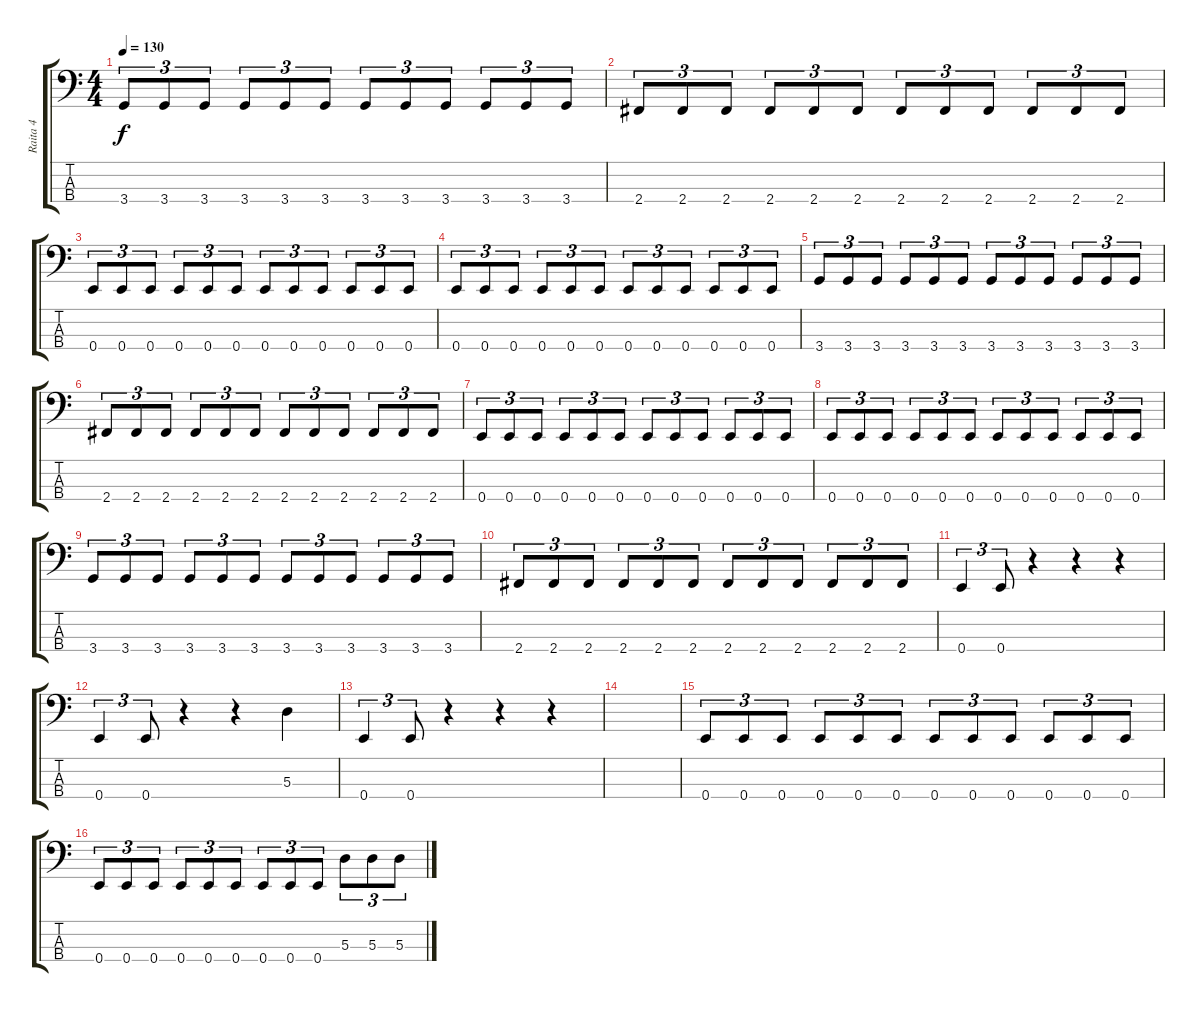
\track ("Raita 4" "Raita 4") {instrument electricbassfinger}
\staff {score tabs}
\tuning (G2 D2 A1 E1) {hide}
\ts (4 4)
\tempo 130
\clef f4
\ks c
3.4.8{tu (3 2) dy f} 3.4.8{tu (3 2)} 3.4.8{tu (3 2)} 3.4.8{tu (3 2)} 3.4.8{tu (3 2)} 3.4.8{tu (3 2)} 3.4.8{tu (3 2)} 3.4.8{tu (3 2)} 3.4.8{tu (3 2)} 3.4.8{tu (3 2)} 3.4.8{tu (3 2)} 3.4.8{tu (3 2)} |
2.4.8{tu (3 2)} 2.4.8{tu (3 2)} 2.4.8{tu (3 2)} 2.4.8{tu (3 2)} 2.4.8{tu (3 2)} 2.4.8{tu (3 2)} 2.4.8{tu (3 2)} 2.4.8{tu (3 2)} 2.4.8{tu (3 2)} 2.4.8{tu (3 2)} 2.4.8{tu (3 2)} 2.4.8{tu (3 2)} |
0.4.8{tu (3 2)} 0.4.8{tu (3 2)} 0.4.8{tu (3 2)} 0.4.8{tu (3 2)} 0.4.8{tu (3 2)} 0.4.8{tu (3 2)} 0.4.8{tu (3 2)} 0.4.8{tu (3 2)} 0.4.8{tu (3 2)} 0.4.8{tu (3 2)} 0.4.8{tu (3 2)} 0.4.8{tu (3 2)} |
0.4.8{tu (3 2)} 0.4.8{tu (3 2)} 0.4.8{tu (3 2)} 0.4.8{tu (3 2)} 0.4.8{tu (3 2)} 0.4.8{tu (3 2)} 0.4.8{tu (3 2)} 0.4.8{tu (3 2)} 0.4.8{tu (3 2)} 0.4.8{tu (3 2)} 0.4.8{tu (3 2)} 0.4.8{tu (3 2)} |
3.4.8{tu (3 2)} 3.4.8{tu (3 2)} 3.4.8{tu (3 2)} 3.4.8{tu (3 2)} 3.4.8{tu (3 2)} 3.4.8{tu (3 2)} 3.4.8{tu (3 2)} 3.4.8{tu (3 2)} 3.4.8{tu (3 2)} 3.4.8{tu (3 2)} 3.4.8{tu (3 2)} 3.4.8{tu (3 2)} |
2.4.8{tu (3 2)} 2.4.8{tu (3 2)} 2.4.8{tu (3 2)} 2.4.8{tu (3 2)} 2.4.8{tu (3 2)} 2.4.8{tu (3 2)} 2.4.8{tu (3 2)} 2.4.8{tu (3 2)} 2.4.8{tu (3 2)} 2.4.8{tu (3 2)} 2.4.8{tu (3 2)} 2.4.8{tu (3 2)} |
0.4.8{tu (3 2)} 0.4.8{tu (3 2)} 0.4.8{tu (3 2)} 0.4.8{tu (3 2)} 0.4.8{tu (3 2)} 0.4.8{tu (3 2)} 0.4.8{tu (3 2)} 0.4.8{tu (3 2)} 0.4.8{tu (3 2)} 0.4.8{tu (3 2)} 0.4.8{tu (3 2)} 0.4.8{tu (3 2)} |
0.4.8{tu (3 2)} 0.4.8{tu (3 2)} 0.4.8{tu (3 2)} 0.4.8{tu (3 2)} 0.4.8{tu (3 2)} 0.4.8{tu (3 2)} 0.4.8{tu (3 2)} 0.4.8{tu (3 2)} 0.4.8{tu (3 2)} 0.4.8{tu (3 2)} 0.4.8{tu (3 2)} 0.4.8{tu (3 2)} |
3.4.8{tu (3 2)} 3.4.8{tu (3 2)} 3.4.8{tu (3 2)} 3.4.8{tu (3 2)} 3.4.8{tu (3 2)} 3.4.8{tu (3 2)} 3.4.8{tu (3 2)} 3.4.8{tu (3 2)} 3.4.8{tu (3 2)} 3.4.8{tu (3 2)} 3.4.8{tu (3 2)} 3.4.8{tu (3 2)} |
2.4.8{tu (3 2)} 2.4.8{tu (3 2)} 2.4.8{tu (3 2)} 2.4.8{tu (3 2)} 2.4.8{tu (3 2)} 2.4.8{tu (3 2)} 2.4.8{tu (3 2)} 2.4.8{tu (3 2)} 2.4.8{tu (3 2)} 2.4.8{tu (3 2)} 2.4.8{tu (3 2)} 2.4.8{tu (3 2)} |
0.4.4{tu (3 2)} 0.4.8{tu (3 2)} r.4 r.4 r.4 |
0.4.4{tu (3 2)} 0.4.8{tu (3 2)} r.4 r.4 5.3.4 |
0.4.4{tu (3 2)} 0.4.8{tu (3 2)} r.4 r.4 r.4 |
|
0.4.8{tu (3 2)} 0.4.8{tu (3 2)} 0.4.8{tu (3 2)} 0.4.8{tu (3 2)} 0.4.8{tu (3 2)} 0.4.8{tu (3 2)} 0.4.8{tu (3 2)} 0.4.8{tu (3 2)} 0.4.8{tu (3 2)} 0.4.8{tu (3 2)} 0.4.8{tu (3 2)} 0.4.8{tu (3 2)} |
0.4.8{tu (3 2)} 0.4.8{tu (3 2)} 0.4.8{tu (3 2)} 0.4.8{tu (3 2)} 0.4.8{tu (3 2)} 0.4.8{tu (3 2)} 0.4.8{tu (3 2)} 0.4.8{tu (3 2)} 0.4.8{tu (3 2)} 5.3.8{tu (3 2)} 5.3.8{tu (3 2)} 5.3.8{tu (3 2)}
